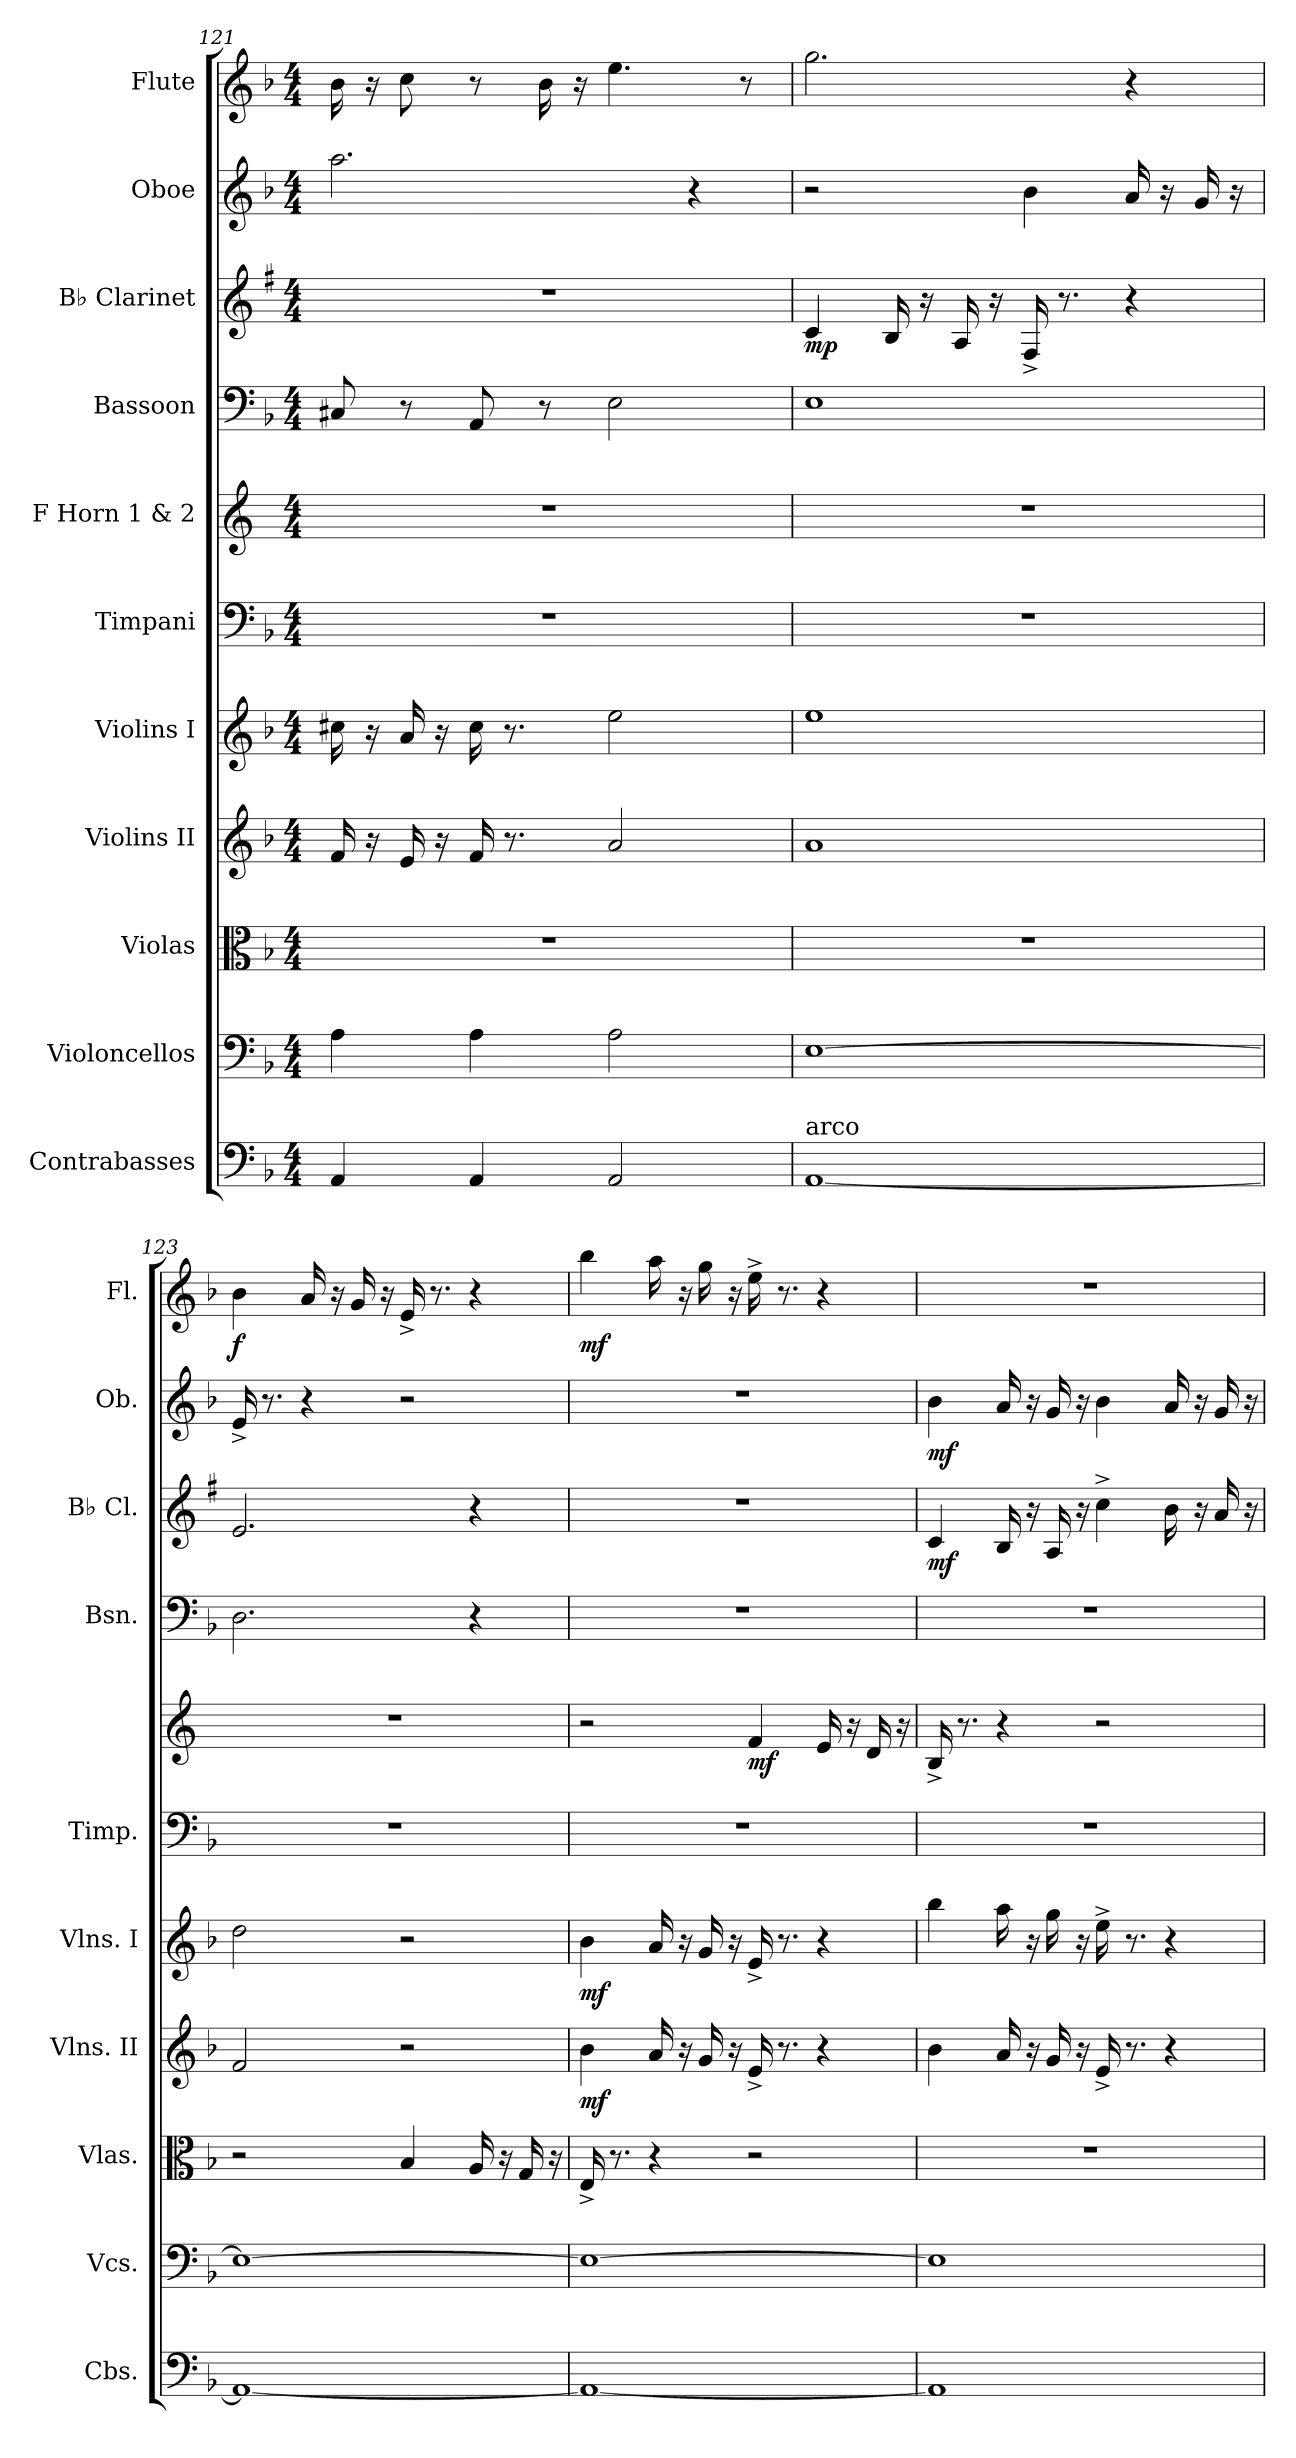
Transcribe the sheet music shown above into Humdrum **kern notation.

**kern	**kern	**kern	**kern	**dynam	**kern	**dynam	**kern	**kern	**dynam	**kern	**kern	**dynam	**kern	**dynam	**kern	**dynam
*part11	*part10	*part9	*part8	*part8	*part7	*part7	*part6	*part5	*part5	*part4	*part3	*part3	*part2	*part2	*part1	*part1
*staff11	*staff10	*staff9	*staff8	*staff8	*staff7	*staff7	*staff6	*staff5	*staff5	*staff4	*staff3	*staff3	*staff2	*staff2	*staff1	*staff1
*I"Contrabasses	*I"Violoncellos	*I"Violas	*I"Violins II	*	*I"Violins I	*	*I"Timpani	*I"F Horn 1 &amp; 2	*	*I"Bassoon	*I"B♭ Clarinet	*	*I"Oboe	*	*I"Flute	*
*I'Cbs.	*I'Vcs.	*I'Vlas.	*I'Vlns. II	*	*I'Vlns. I	*	*I'Timp.	*	*	*I'Bsn.	*I'B♭ Cl.	*	*I'Ob.	*	*I'Fl.	*
*clefF4	*clefF4	*clefC3	*clefG2	*	*clefG2	*	*clefF4	*clefG2	*	*clefF4	*clefG2	*	*clefG2	*	*clefG2	*
*ITrd7c12	*	*	*	*	*	*	*	*ITrd4c7	*	*	*ITrd1c2	*	*	*	*	*
*k[b-]	*k[b-]	*k[b-]	*k[b-]	*	*k[b-]	*	*k[b-]	*k[b-]	*	*k[b-]	*k[b-]	*	*k[b-]	*	*k[b-]	*
*M4/4	*M4/4	*M4/4	*M4/4	*	*M4/4	*	*M4/4	*M4/4	*	*M4/4	*M4/4	*	*M4/4	*	*M4/4	*
=121	=121	=121	=121	=121	=121	=121	=121	=121	=121	=121	=121	=121	=121	=121	=121	=121
4AAA/	4A\	1r	16f/	.	16cc#X\	.	1r	1r	.	8C#X/	1r	.	2.aa\	.	16b-\	.
.	.	.	16r	.	16r	.	.	.	.	.	.	.	.	.	16r	.
.	.	.	16e/	.	16a/	.	.	.	.	8r	.	.	.	.	8cc\	.
.	.	.	16r	.	16r	.	.	.	.	.	.	.	.	.	.	.
4AAA/	4A\	.	16f/	.	16cc#\	.	.	.	.	8AA/	.	.	.	.	8r	.
.	.	.	8.r	.	8.r	.	.	.	.	.	.	.	.	.	.	.
.	.	.	.	.	.	.	.	.	.	8r	.	.	.	.	16b-\	.
.	.	.	.	.	.	.	.	.	.	.	.	.	.	.	16r	.
2AAA/	2A\	.	2a/	.	2ee\	.	.	.	.	2E\	.	.	.	.	4.ee\	.
.	.	.	.	.	.	.	.	.	.	.	.	.	4r	.	.	.
.	.	.	.	.	.	.	.	.	.	.	.	.	.	.	8r	.
=122	=122	=122	=122	=122	=122	=122	=122	=122	=122	=122	=122	=122	=122	=122	=122	=122
!LO:TX:a:t=arco	!	!	!	!	!	!	!	!	!	!	!	!	!	!	!	!
!	!	!	!	!	!	!	!	!	!	!	!	!LO:DY:b	!	!	!	!
[1AAA	[1E	1r	1a	.	1ee	.	1r	1r	.	1E	4B-/	mp	2r	.	2.gg\	.
.	.	.	.	.	.	.	.	.	.	.	16A/	.	.	.	.	.
.	.	.	.	.	.	.	.	.	.	.	16r	.	.	.	.	.
.	.	.	.	.	.	.	.	.	.	.	16G/	.	.	.	.	.
.	.	.	.	.	.	.	.	.	.	.	16r	.	.	.	.	.
.	.	.	.	.	.	.	.	.	.	.	16E^/	.	4b-\	.	.	.
.	.	.	.	.	.	.	.	.	.	.	8.r	.	.	.	.	.
.	.	.	.	.	.	.	.	.	.	.	4r	.	16a/	.	4r	.
.	.	.	.	.	.	.	.	.	.	.	.	.	16r	.	.	.
.	.	.	.	.	.	.	.	.	.	.	.	.	16g/	.	.	.
.	.	.	.	.	.	.	.	.	.	.	.	.	16r	.	.	.
!!LO:LB:g=z
=123	=123	=123	=123	=123	=123	=123	=123	=123	=123	=123	=123	=123	=123	=123	=123	=123
!	!	!	!	!	!	!	!	!	!	!	!	!	!	!	!	!LO:DY:b
1AAA_	1E_	2r	2f/	.	2dd\	.	1r	1r	.	2.D\	2.d/	.	16e^/	.	4b-\	f
.	.	.	.	.	.	.	.	.	.	.	.	.	8.r	.	.	.
.	.	.	.	.	.	.	.	.	.	.	.	.	4r	.	16a/	.
.	.	.	.	.	.	.	.	.	.	.	.	.	.	.	16r	.
.	.	.	.	.	.	.	.	.	.	.	.	.	.	.	16g/	.
.	.	.	.	.	.	.	.	.	.	.	.	.	.	.	16r	.
.	.	4B-/	2r	.	2r	.	.	.	.	.	.	.	2r	.	16e^/	.
.	.	.	.	.	.	.	.	.	.	.	.	.	.	.	8.r	.
.	.	16A/	.	.	.	.	.	.	.	4r	4r	.	.	.	4r	.
.	.	16r	.	.	.	.	.	.	.	.	.	.	.	.	.	.
.	.	16G/	.	.	.	.	.	.	.	.	.	.	.	.	.	.
.	.	16r	.	.	.	.	.	.	.	.	.	.	.	.	.	.
=124	=124	=124	=124	=124	=124	=124	=124	=124	=124	=124	=124	=124	=124	=124	=124	=124
!	!	!	!	!LO:DY:b	!	!LO:DY:b	!	!	!	!	!	!	!	!	!	!LO:DY:b
1AAA_	1E_	16E^/	4b-\	mf	4b-\	mf	1r	2r	.	1r	1r	.	1r	.	4bb-\	mf
.	.	8.r	.	.	.	.	.	.	.	.	.	.	.	.	.	.
.	.	4r	16a/	.	16a/	.	.	.	.	.	.	.	.	.	16aa\	.
.	.	.	16r	.	16r	.	.	.	.	.	.	.	.	.	16r	.
.	.	.	16g/	.	16g/	.	.	.	.	.	.	.	.	.	16gg\	.
.	.	.	16r	.	16r	.	.	.	.	.	.	.	.	.	16r	.
!	!	!	!	!	!	!	!	!	!LO:DY:b	!	!	!	!	!	!	!
.	.	2r	16e^/	.	16e^/	.	.	4B-/	mf	.	.	.	.	.	16ee^\	.
.	.	.	8.r	.	8.r	.	.	.	.	.	.	.	.	.	8.r	.
.	.	.	4r	.	4r	.	.	16A/	.	.	.	.	.	.	4r	.
.	.	.	.	.	.	.	.	16r	.	.	.	.	.	.	.	.
.	.	.	.	.	.	.	.	16G/	.	.	.	.	.	.	.	.
.	.	.	.	.	.	.	.	16r	.	.	.	.	.	.	.	.
=125	=125	=125	=125	=125	=125	=125	=125	=125	=125	=125	=125	=125	=125	=125	=125	=125
!	!	!	!	!	!	!	!	!	!	!	!	!LO:DY:b	!	!LO:DY:b	!	!
1AAA]	1E]	1r	4b-\	.	4bb-\	.	1r	16E^/	.	1r	4B-/	mf	4b-\	mf	1r	.
.	.	.	.	.	.	.	.	8.r	.	.	.	.	.	.	.	.
.	.	.	16a/	.	16aa\	.	.	4r	.	.	16A/	.	16a/	.	.	.
.	.	.	16r	.	16r	.	.	.	.	.	16r	.	16r	.	.	.
.	.	.	16g/	.	16gg\	.	.	.	.	.	16G/	.	16g/	.	.	.
.	.	.	16r	.	16r	.	.	.	.	.	16r	.	16r	.	.	.
.	.	.	16e^/	.	16ee^\	.	.	2r	.	.	4b-^\	.	4b-\	.	.	.
.	.	.	8.r	.	8.r	.	.	.	.	.	.	.	.	.	.	.
.	.	.	4r	.	4r	.	.	.	.	.	16a\	.	16a/	.	.	.
.	.	.	.	.	.	.	.	.	.	.	16r	.	16r	.	.	.
.	.	.	.	.	.	.	.	.	.	.	16g/	.	16g/	.	.	.
.	.	.	.	.	.	.	.	.	.	.	16r	.	16r	.	.	.
=	=	=	=	=	=	=	=	=	=	=	=	=	=	=	=	=
*-	*-	*-	*-	*-	*-	*-	*-	*-	*-	*-	*-	*-	*-	*-	*-	*-
